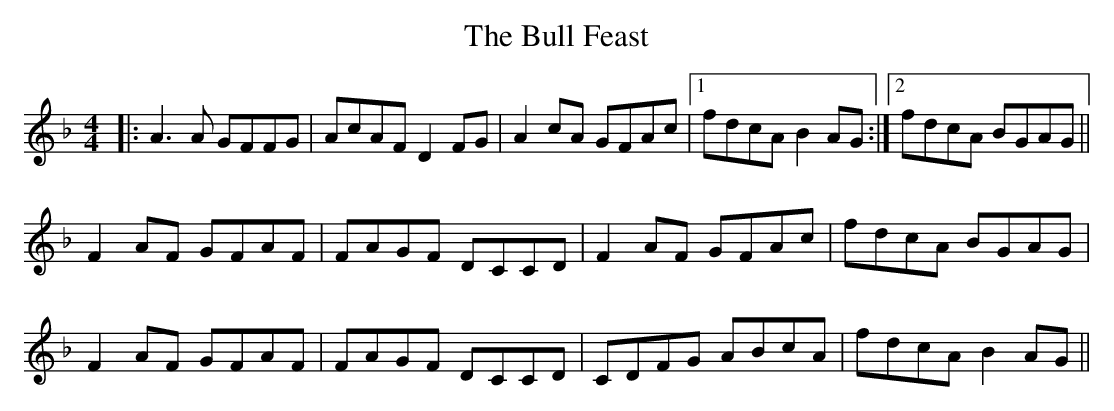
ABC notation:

X:1
T: The Bull Feast
M: 4/4
L: 1/8
K: Fmaj
|:A3A GFFG|AcAF D2FG|A2cA GFAc|1 fdcA B2 AG:|2 fdcA BGAG||
F2AF GFAF|FAGF DCCD|F2AF GFAc|fdcA BGAG|
F2AF GFAF|FAGF DCCD|CDFG ABcA|fdcA B2AG||
